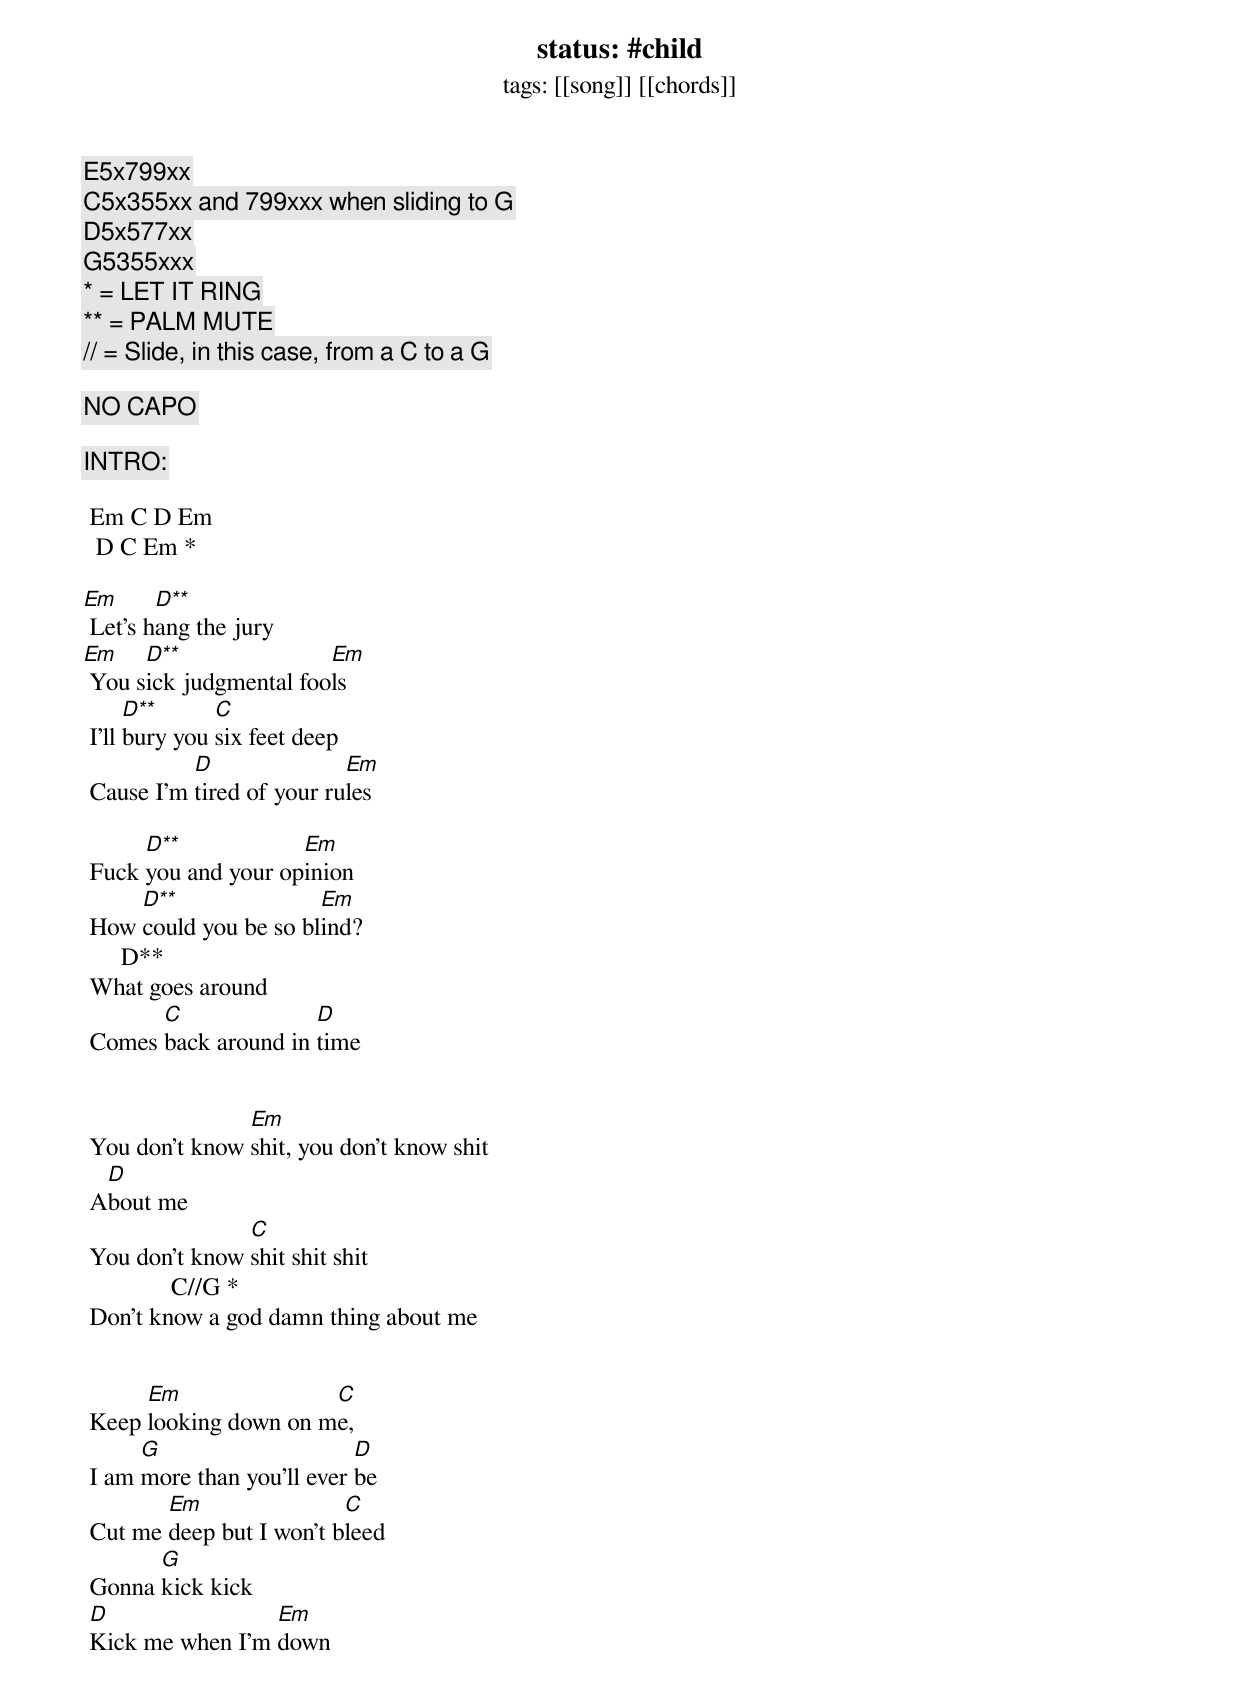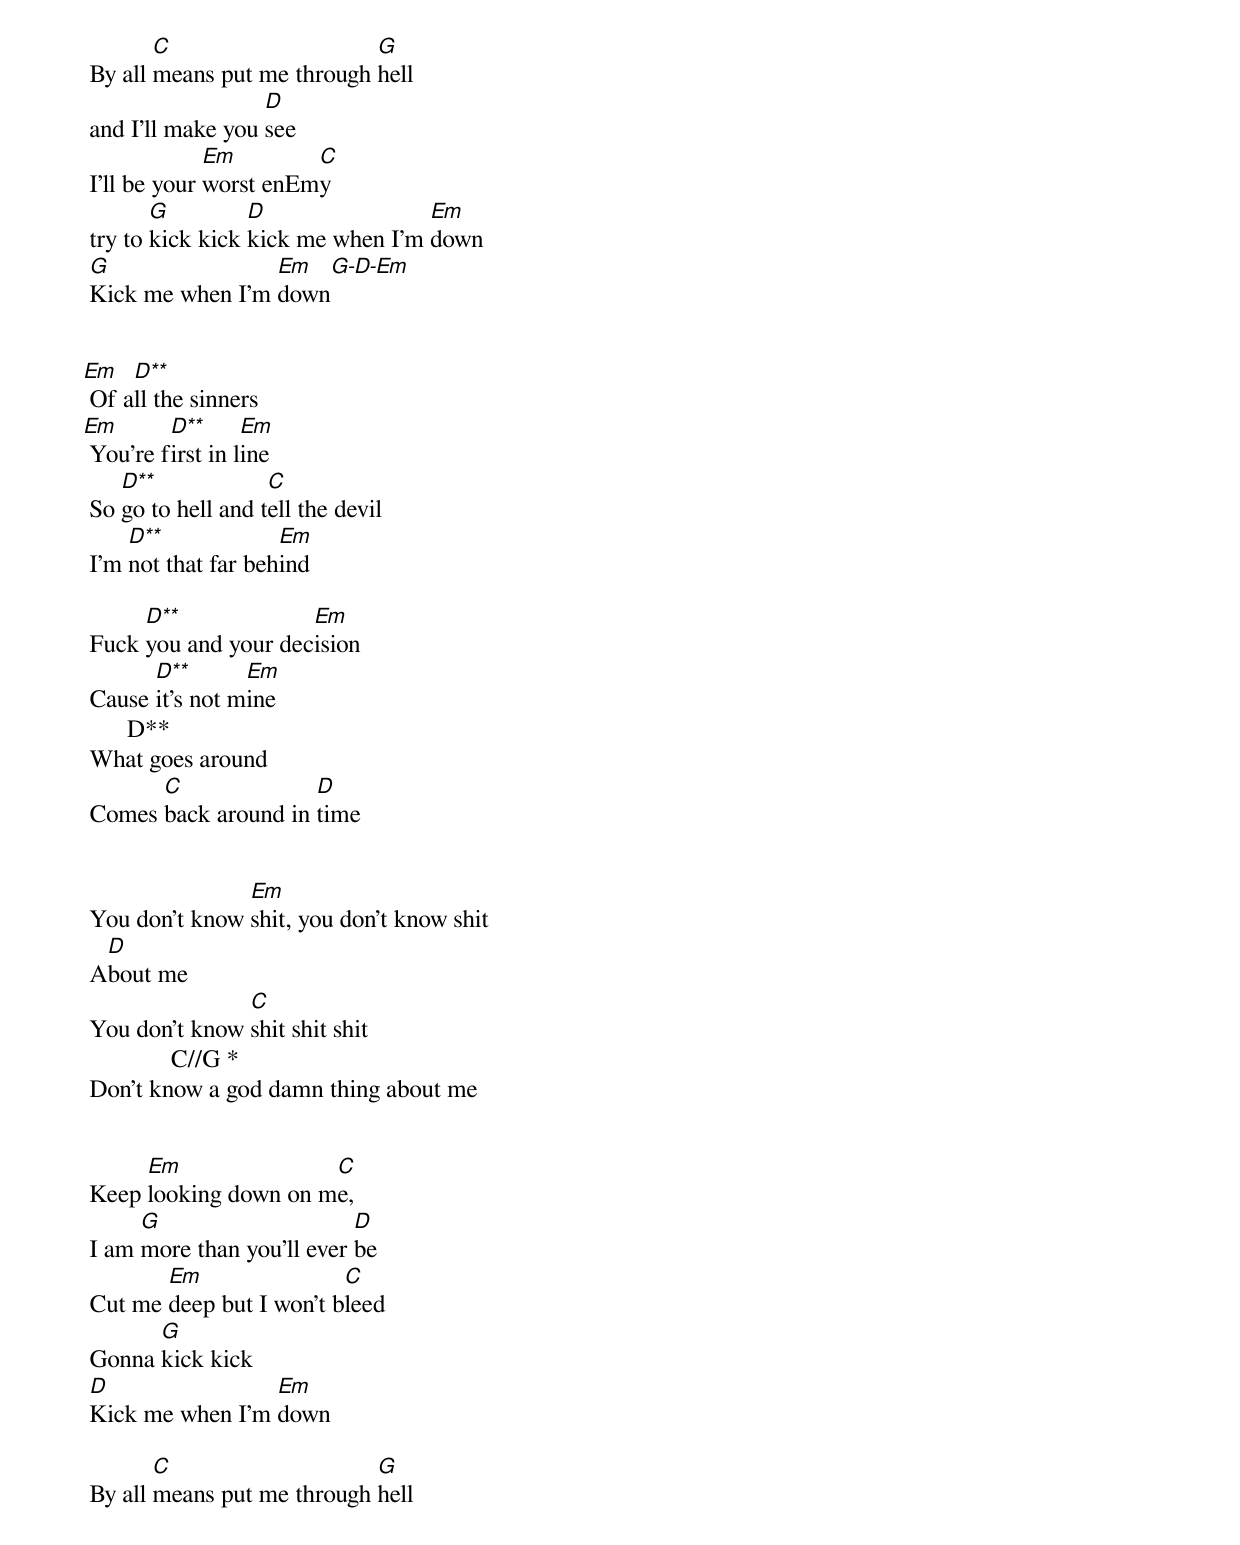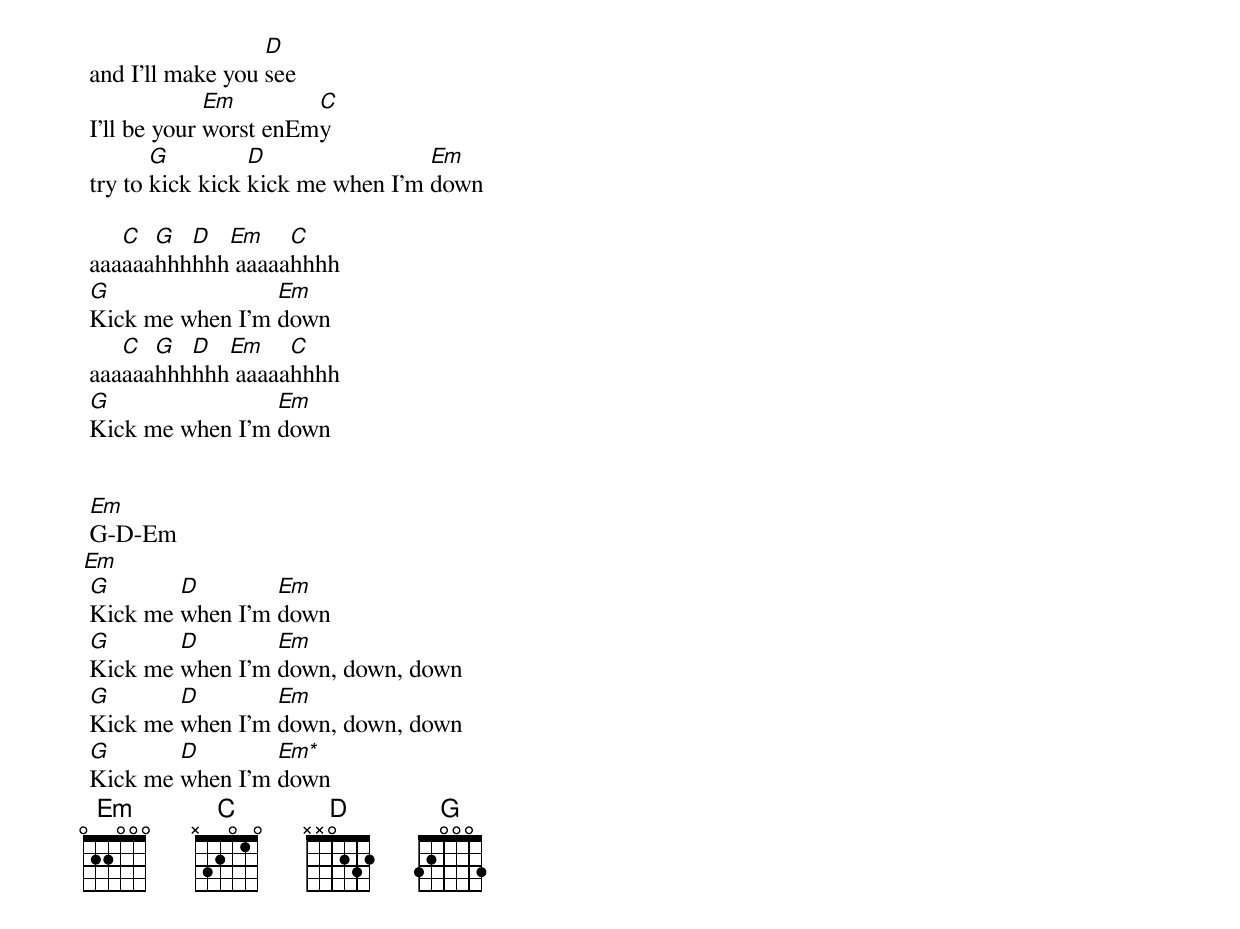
status: #child
tags: [[song]] [[chords]]


E5[x799xx]
C5[x355xx] and [799xxx] when sliding to G
D5[x577xx]
G5[355xxx]
 * = LET IT RING
 ** = PALM MUTE
 // = Slide, in this case, from a C to a G

 NO CAPO

 INTRO:

 Em C D Em
  D C Em *

Em      D**
 Let's hang the jury
Em    D**               Em
 You sick judgmental fools
      D**      C
 I’ll bury you six feet deep
           D               Em
 Cause I’m tired of your rules

      D**            Em
 Fuck you and your opinion
     D**               Em
 How could you be so blind?
      D**
 What goes around
       C              D
 Comes back around in time


                Em
 You don’t know shit, you don’t know shit
  D
 About me
                C
 You don’t know shit shit shit
              C//G *
 Don’t know a god damn thing about me


      Em               C
 Keep looking down on me,
      G                     D
 I am more than you’ll ever be
        Em                C
 Cut me deep but I won’t bleed
       G
 Gonna kick kick
 D                Em
 Kick me when I’m down

        C                    G
 By all means put me through hell
                   D
 and I’ll make you see
              Em        C
 I’ll be your worst enEmy
        G         D                Em
 try to kick kick kick me when I’m down
 G                Em    G-D-Em
 Kick me when I’m down


Em   D**
 Of all the sinners
Em       D**      Em
 You’re first in line
    D**             C
 So go to hell and tell the devil
     D**             Em
 I’m not that far behind

      D**             Em
 Fuck you and your decision
       D**       Em
 Cause it's not mine
       D**
 What goes around
       C              D
 Comes back around in time


                Em
 You don’t know shit, you don’t know shit
  D
 About me
                C
 You don’t know shit shit shit
              C//G *
 Don’t know a god damn thing about me


      Em               C
 Keep looking down on me,
      G                     D
 I am more than you’ll ever be
        Em                C
 Cut me deep but I won’t bleed
       G
 Gonna kick kick
 D                Em
 Kick me when I’m down

        C                    G
 By all means put me through hell
                   D
 and I’ll make you see
              Em        C
 I’ll be your worst enEmy
        G         D                Em
 try to kick kick kick me when I’m down

    C  G  D  Em    C
 aaaaaahhhhhh aaaaahhhh
 G                Em
 Kick me when I’m down
    C  G  D  Em    C
 aaaaaahhhhhh aaaaahhhh
 G                Em
 Kick me when I’m down


 Em
 G-D-Em
 Em
 G       D        Em
 Kick me when I’m down
 G       D        Em
 Kick me when I’m down, down, down
 G       D        Em
 Kick me when I’m down, down, down
 G       D        Em*
 Kick me when I’m down
